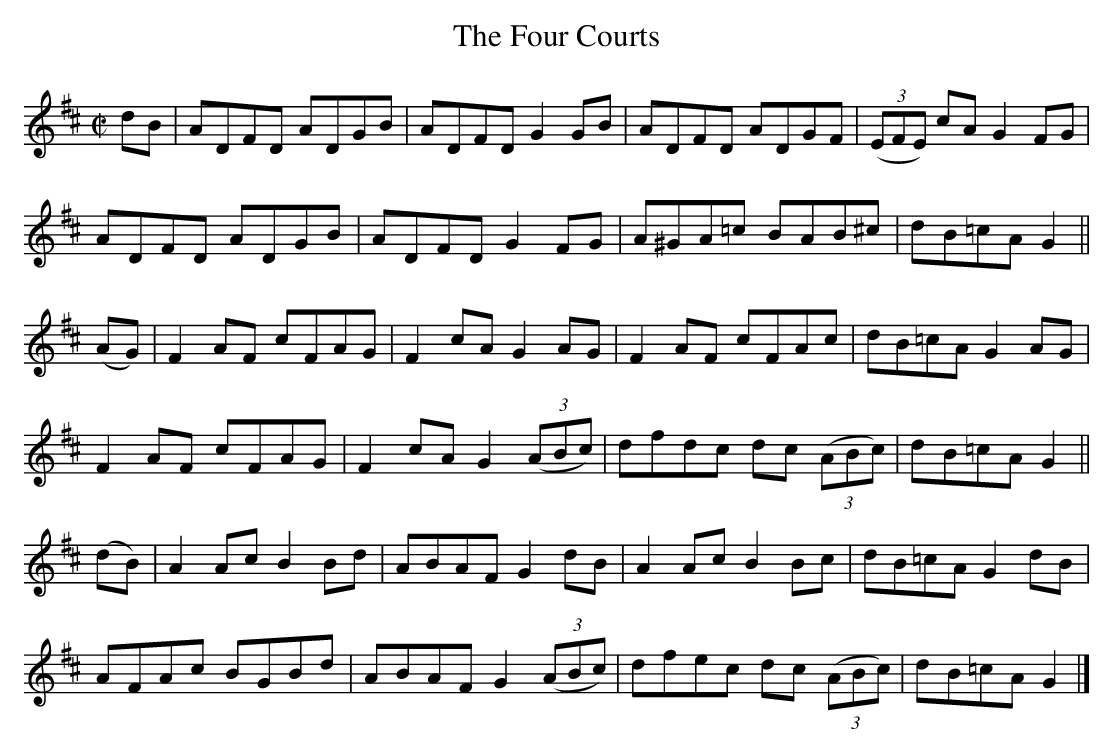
X:1
T: The Four Courts
M: C|
L: 1/8
K: D
dB   | ADFD  ADGB  | ADFD  G2 GB      | ADFD   ADGF       | ((3EFE) cA G2 FG |
       ADFD  ADGB  | ADFD  G2 FG      | A^GA=c BAB^c      |      dB=cA G2    ||
(AG) | F2 AF cFAG  | F2 cA G2 AG      | F2 AF  cFAc       |      dB=cA G2 AG |
       F2 AF cFAG  | F2 cA G2 ((3ABc) | dfdc   dc ((3ABc) |      dB=cA G2    ||
(dB) | A2 Ac B2 Bd | ABAF  G2 dB      | A2 Ac  B2 Bc      |      dB=cA G2 dB |
       AFAc  BGBd  | ABAF  G2 ((3ABc) | dfec   dc ((3ABc) |      dB=cA G2    |]
